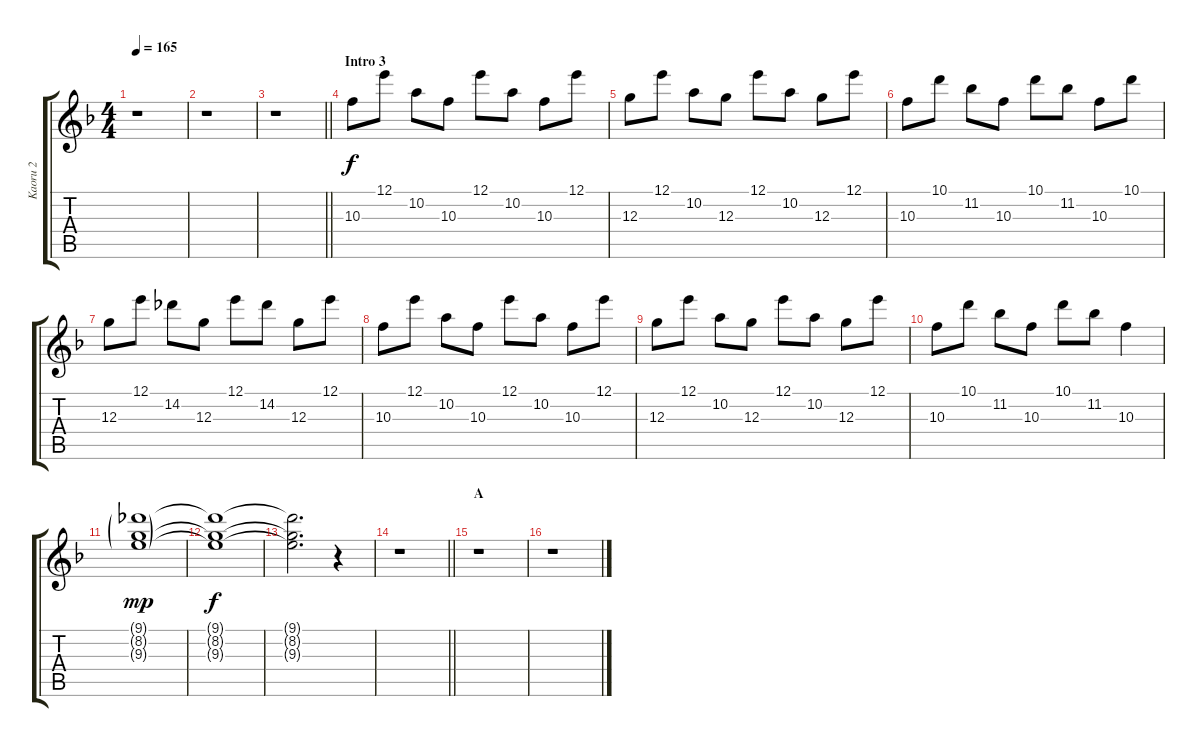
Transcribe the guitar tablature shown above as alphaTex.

\track ("Kaoru 2" "Kaoru 2") {instrument overdrivenguitar}
\staff {score tabs}
\tuning (E4 B3 G3 D3 A2 E2) {hide}
\ts (4 4)
\tempo 165
\clef g2
\ks dminor
r.1{dy f} |
r.1 |
\barLineRight lightlight
r.1 |
\section ("" "Intro 3")
10.3.8 12.1.8 10.2.8 10.3.8 12.1.8 10.2.8 10.3.8 12.1.8 |
12.3.8 12.1.8 10.2.8 12.3.8 12.1.8 10.2.8 12.3.8 12.1.8 |
10.3.8 10.1.8 11.2.8 10.3.8 10.1.8 11.2.8 10.3.8 10.1.8 |
12.3.8 12.1.8 14.2.8 12.3.8 12.1.8 14.2.8 12.3.8 12.1.8 |
10.3.8 12.1.8 10.2.8 10.3.8 12.1.8 10.2.8 10.3.8 12.1.8 |
12.3.8 12.1.8 10.2.8 12.3.8 12.1.8 10.2.8 12.3.8 12.1.8 |
10.3.8 10.1.8 11.2.8 10.3.8 10.1.8 11.2.8 10.3.4 |
(9.1{g} 8.2{g} 9.3{g}).1{dy mp} |
(9.1{t} 8.2{t} 9.3{t}).1{dy f} |
(9.1{t} 8.2{t} 9.3{t}).2{d} r.4 |
\barLineRight lightlight
r.1 |
\section ("" "A")
r.1 |
r.1
